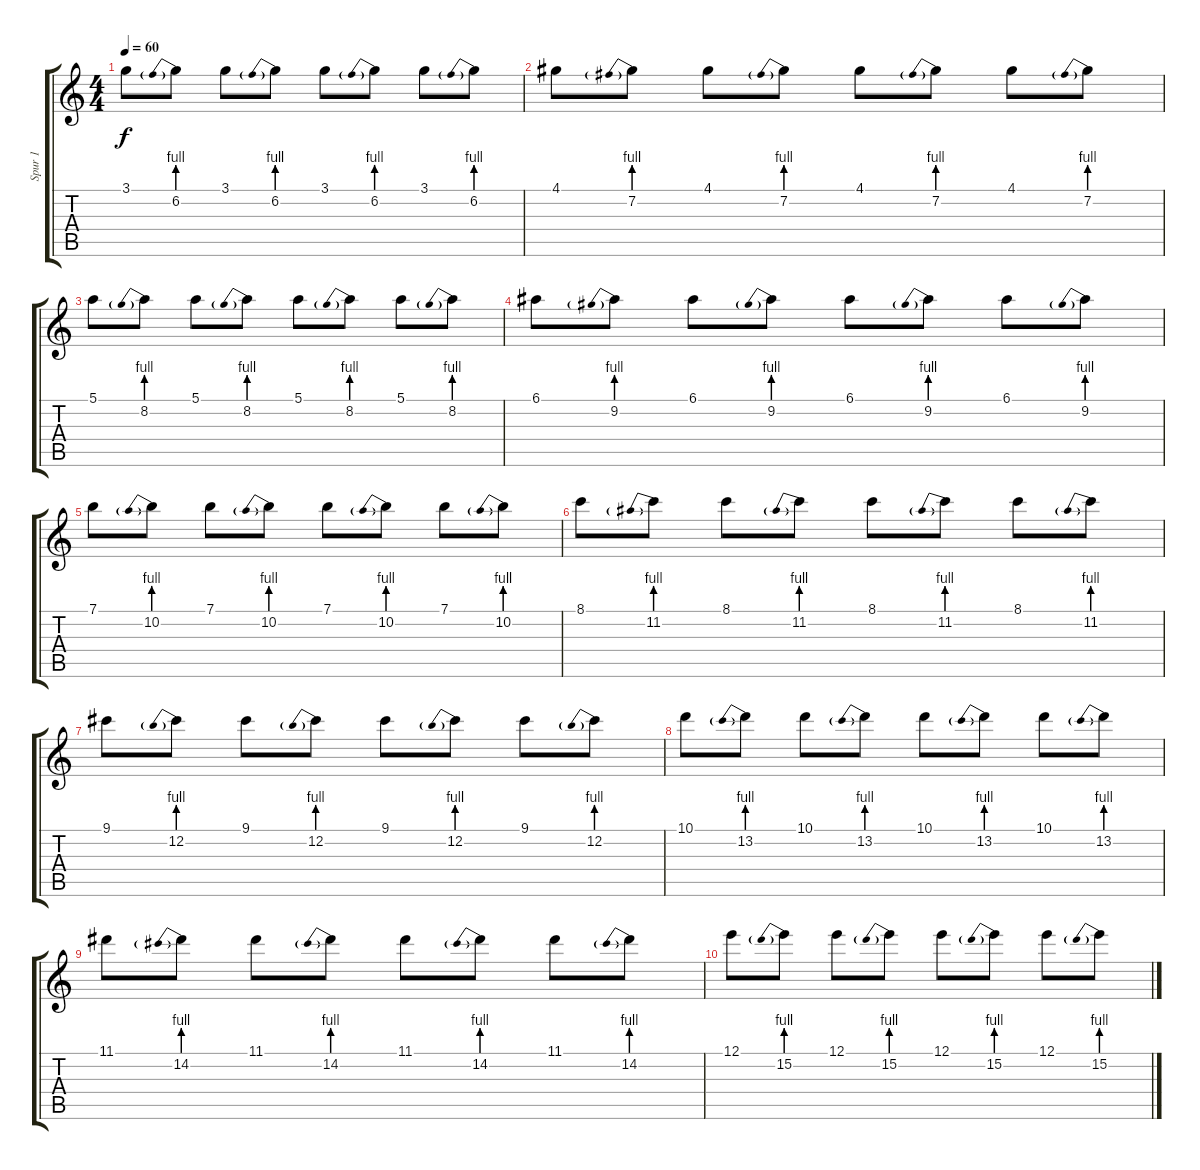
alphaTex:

\track ("Spur 1" "Spur 1") {instrument acousticguitarsteel}
\staff {score tabs}
\tuning (E4 B3 G3 D3 A2 E2) {hide}
\ts (4 4)
\tempo 60
\clef g2
\ks c
3.1.8{dy f} 6.2{be (prebend 0 4 60 4)}.8 3.1.8 6.2{be (prebend 0 4 60 4)}.8 3.1.8 6.2{be (prebend 0 4 60 4)}.8 3.1.8 6.2{be (prebend 0 4 60 4)}.8 |
4.1.8 7.2{be (prebend 0 4 60 4)}.8 4.1.8 7.2{be (prebend 0 4 60 4)}.8 4.1.8 7.2{be (prebend 0 4 60 4)}.8 4.1.8 7.2{be (prebend 0 4 60 4)}.8 |
5.1.8 8.2{be (prebend 0 4 60 4)}.8 5.1.8 8.2{be (prebend 0 4 60 4)}.8 5.1.8 8.2{be (prebend 0 4 60 4)}.8 5.1.8 8.2{be (prebend 0 4 60 4)}.8 |
6.1.8 9.2{be (prebend 0 4 60 4)}.8 6.1.8 9.2{be (prebend 0 4 60 4)}.8 6.1.8 9.2{be (prebend 0 4 60 4)}.8 6.1.8 9.2{be (prebend 0 4 60 4)}.8 |
7.1.8 10.2{be (prebend 0 4 60 4)}.8 7.1.8 10.2{be (prebend 0 4 60 4)}.8 7.1.8 10.2{be (prebend 0 4 60 4)}.8 7.1.8 10.2{be (prebend 0 4 60 4)}.8 |
8.1.8 11.2{be (prebend 0 4 60 4)}.8 8.1.8 11.2{be (prebend 0 4 60 4)}.8 8.1.8 11.2{be (prebend 0 4 60 4)}.8 8.1.8 11.2{be (prebend 0 4 60 4)}.8 |
9.1.8 12.2{be (prebend 0 4 60 4)}.8 9.1.8 12.2{be (prebend 0 4 60 4)}.8 9.1.8 12.2{be (prebend 0 4 60 4)}.8 9.1.8 12.2{be (prebend 0 4 60 4)}.8 |
10.1.8 13.2{be (prebend 0 4 60 4)}.8 10.1.8 13.2{be (prebend 0 4 60 4)}.8 10.1.8 13.2{be (prebend 0 4 60 4)}.8 10.1.8 13.2{be (prebend 0 4 60 4)}.8 |
11.1.8 14.2{be (prebend 0 4 60 4)}.8 11.1.8 14.2{be (prebend 0 4 60 4)}.8 11.1.8 14.2{be (prebend 0 4 60 4)}.8 11.1.8 14.2{be (prebend 0 4 60 4)}.8 |
12.1.8 15.2{be (prebend 0 4 60 4)}.8 12.1.8 15.2{be (prebend 0 4 60 4)}.8 12.1.8 15.2{be (prebend 0 4 60 4)}.8 12.1.8 15.2{be (prebend 0 4 60 4)}.8
